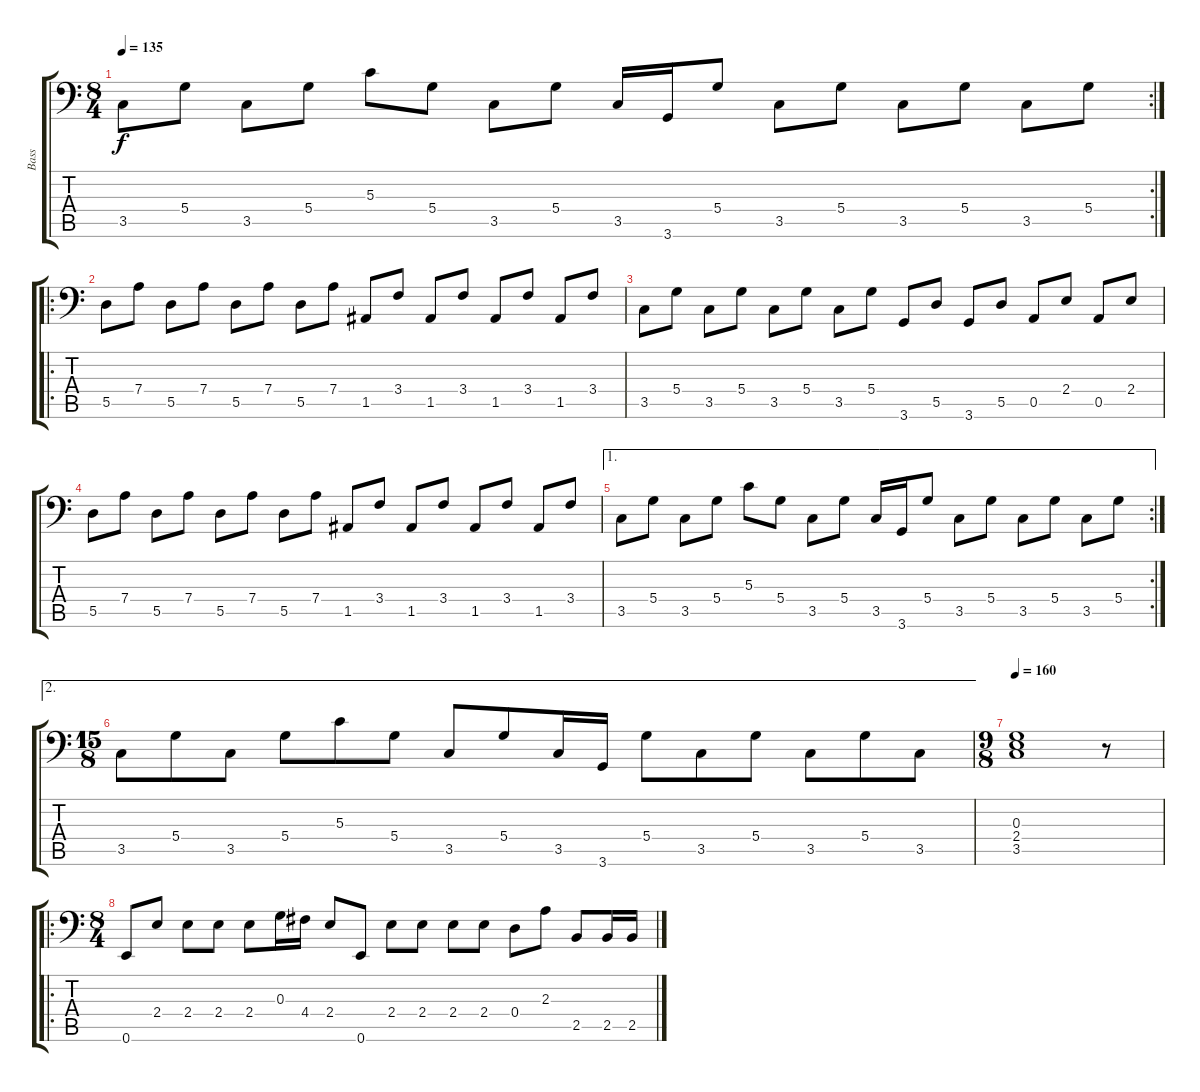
\track ("Bass" "Bass") {instrument electricbassfinger}
\staff {score tabs}
\tuning (E3 B2 G2 D2 A1 E1) {hide}
\rc 2
\ts (8 4)
\tempo 135
\clef f4
\ks c
3.5.8{dy f} 5.4.8 3.5.8 5.4.8 5.3.8 5.4.8 3.5.8 5.4.8 3.5.16 3.6.16 5.4.8 3.5.8 5.4.8 3.5.8 5.4.8 3.5.8 5.4.8 |
\ro
5.5.8{instrument acousticbass} 7.4.8 5.5.8 7.4.8 5.5.8 7.4.8 5.5.8 7.4.8 1.5.8 3.4.8 1.5.8 3.4.8 1.5.8 3.4.8 1.5.8 3.4.8 |
3.5.8 5.4.8 3.5.8 5.4.8 3.5.8 5.4.8 3.5.8 5.4.8 3.6.8 5.5.8 3.6.8 5.5.8 0.5.8 2.4.8 0.5.8 2.4.8 |
5.5.8{instrument acousticbass} 7.4.8 5.5.8 7.4.8 5.5.8 7.4.8 5.5.8 7.4.8 1.5.8 3.4.8 1.5.8 3.4.8 1.5.8 3.4.8 1.5.8 3.4.8 |
\ae 1
\rc 2
3.5.8 5.4.8 3.5.8 5.4.8 5.3.8 5.4.8 3.5.8 5.4.8 3.5.16 3.6.16 5.4.8 3.5.8 5.4.8 3.5.8 5.4.8 3.5.8 5.4.8 |
\ae 2
\ts (15 8)
3.5.8 5.4.8 3.5.8 5.4.8 5.3.8 5.4.8 3.5.8 5.4.8 3.5.16 3.6.16 5.4.8 3.5.8 5.4.8 3.5.8 5.4.8 3.5.8 |
\ts (9 8)
\tempo 160
(0.3 2.4 3.5).1 r.8 |
\ro
\ts (8 4)
0.6.8{instrument electricbassfinger} 2.4.8 2.4.8 2.4.8 2.4.8 0.3.16 4.4.16 2.4.8 0.6.8 2.4.8 2.4.8 2.4.8 2.4.8 0.4.8 2.3.8 2.5.8 2.5.16 2.5.16
